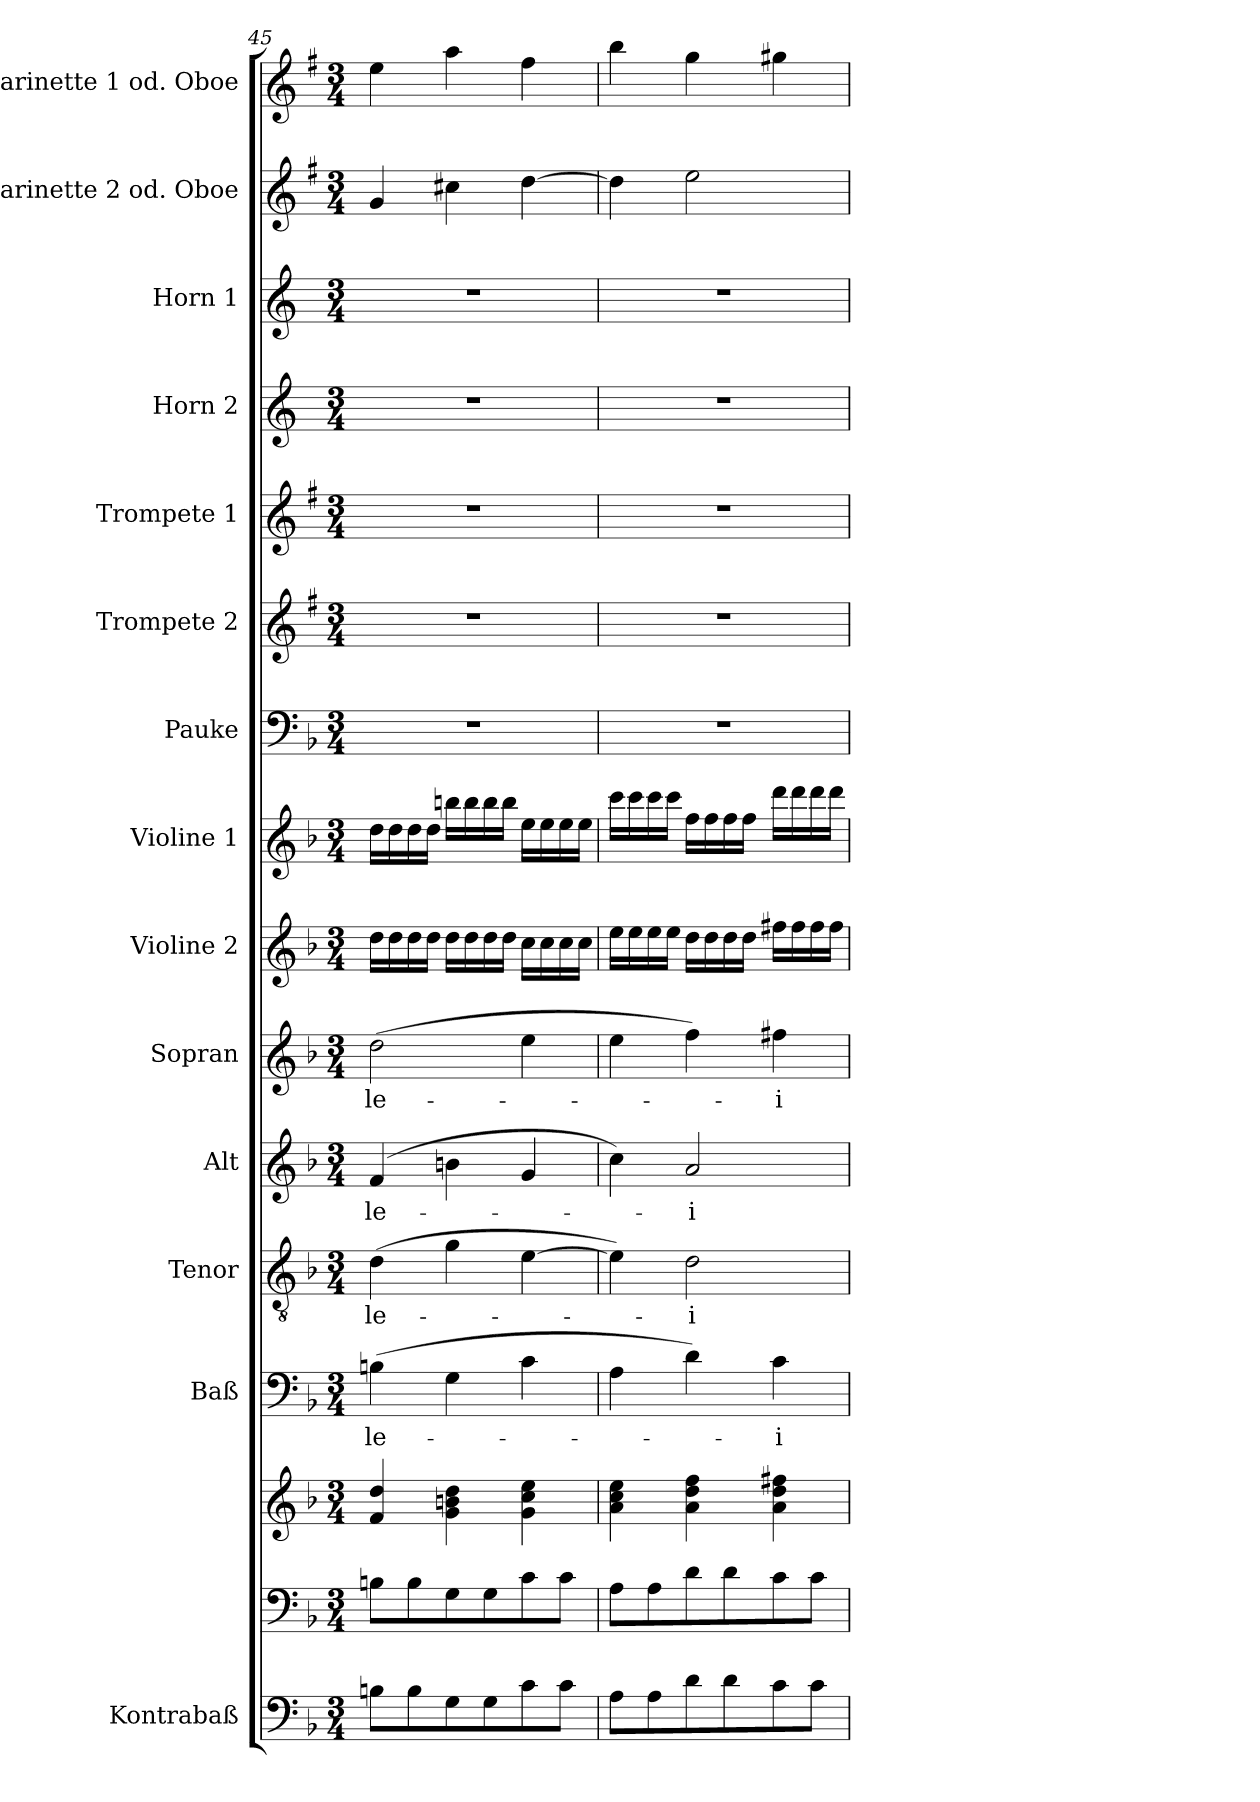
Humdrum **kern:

**kern	**kern	**kern	**kern	**text	**kern	**text	**kern	**text	**kern	**text	**kern	**kern	**kern	**kern	**kern	**kern	**kern	**kern	**kern
*part15	*part14	*part14	*part13	*part13	*part12	*part12	*part11	*part11	*part10	*part10	*part9	*part8	*part7	*part6	*part5	*part4	*part3	*part2	*part1
*staff16	*staff15	*staff14	*staff13	*staff13	*staff12	*staff12	*staff11	*staff11	*staff10	*staff10	*staff9	*staff8	*staff7	*staff6	*staff5	*staff4	*staff3	*staff2	*staff1
*I"Kontrabaß	*	*	*I"Baß	*	*I"Tenor	*	*I"Alt	*	*I"Sopran	*	*I"Violine 2	*I"Violine 1	*I"Pauke	*I"Trompete 2	*I"Trompete 1	*I"Horn 2	*I"Horn 1	*I"Klarinette 2 od. Oboe	*I"Klarinette 1 od. Oboe
*	*	*	*	*	*	*	*	*	*	*	*	*	*	*I'Tpt	*I'Tpt	*I'Hn	*I'Hn	*	*
*clefF4	*clefF4	*clefG2	*clefF4	*	*clefGv2	*	*clefG2	*	*clefG2	*	*clefG2	*clefG2	*clefF4	*clefG2	*clefG2	*clefG2	*clefG2	*clefG2	*clefG2
*ITrd7c12	*	*	*	*	*	*	*	*	*	*	*	*	*	*ITrd1c2	*ITrd1c2	*ITrd4c7	*ITrd4c7	*ITrd1c2	*ITrd1c2
*k[b-]	*k[b-]	*k[b-]	*k[b-]	*	*k[b-]	*	*k[b-]	*	*k[b-]	*	*k[b-]	*k[b-]	*k[b-]	*k[b-]	*k[b-]	*k[b-]	*k[b-]	*k[b-]	*k[b-]
*F:	*F:	*F:	*F:	*	*F:	*	*F:	*	*F:	*	*F:	*F:	*F:	*F:	*F:	*F:	*F:	*F:	*F:
*M3/4	*M3/4	*M3/4	*M3/4	*	*M3/4	*	*M3/4	*	*M3/4	*	*M3/4	*M3/4	*M3/4	*M3/4	*M3/4	*M3/4	*M3/4	*M3/4	*M3/4
=45	=45	=45	=45	=45	=45	=45	=45	=45	=45	=45	=45	=45	=45	=45	=45	=45	=45	=45	=45
!	!	!	!	!LO:LY:b	!	!LO:LY:b	!	!LO:LY:b	!	!LO:LY:b	!	!	!	!	!	!	!	!	!
8BBn\L	8Bn\L	4f/ 4dd/	(>4Bn\	-le-	(>4d\	-le-	(4f/	-le-	(>2dd\	-le-	16dd\LL	16dd\LL	2.r	2.r	2.r	2.r	2.r	4f/	4dd\
.	.	.	.	.	.	.	.	.	.	.	16dd\	16dd\	.	.	.	.	.	.	.
8BB\	8B\	.	.	.	.	.	.	.	.	.	16dd\	16dd\	.	.	.	.	.	.	.
.	.	.	.	.	.	.	.	.	.	.	16dd\JJ	16dd\JJ	.	.	.	.	.	.	.
8GG\	8G\	4g\ 4bn\ 4dd\	4G\	.	4g\	.	4bn\	.	.	.	16dd\LL	16bbn\LL	.	.	.	.	.	4bn\	4gg\
.	.	.	.	.	.	.	.	.	.	.	16dd\	16bb\	.	.	.	.	.	.	.
8GG\	8G\	.	.	.	.	.	.	.	.	.	16dd\	16bb\	.	.	.	.	.	.	.
.	.	.	.	.	.	.	.	.	.	.	16dd\JJ	16bb\JJ	.	.	.	.	.	.	.
8C\	8c\	4g\ 4cc\ 4ee\	4c\	.	[4e\	.	4g/	.	4ee\	.	16cc\LL	16ee\LL	.	.	.	.	.	[4cc\	4ee\
.	.	.	.	.	.	.	.	.	.	.	16cc\	16ee\	.	.	.	.	.	.	.
8C\J	8c\J	.	.	.	.	.	.	.	.	.	16cc\	16ee\	.	.	.	.	.	.	.
.	.	.	.	.	.	.	.	.	.	.	16cc\JJ	16ee\JJ	.	.	.	.	.	.	.
=46	=46	=46	=46	=46	=46	=46	=46	=46	=46	=46	=46	=46	=46	=46	=46	=46	=46	=46	=46
8AA\L	8A\L	4a\ 4cc\ 4ee\	4A\	.	4e\])	.	4cc\)	.	4ee\	.	16ee\LL	16ccc\LL	2.r	2.r	2.r	2.r	2.r	4cc\]	4aa\
.	.	.	.	.	.	.	.	.	.	.	16ee\	16ccc\	.	.	.	.	.	.	.
8AA\	8A\	.	.	.	.	.	.	.	.	.	16ee\	16ccc\	.	.	.	.	.	.	.
.	.	.	.	.	.	.	.	.	.	.	16ee\JJ	16ccc\JJ	.	.	.	.	.	.	.
!	!	!	!	!	!	!LO:LY:b	!	!LO:LY:b	!	!	!	!	!	!	!	!	!	!	!
8D\	8d\	4a\ 4dd\ 4ff\	4d\)	.	2d\	-i-	2a/	-i-	4ff\)	.	16dd\LL	16ff\LL	.	.	.	.	.	2dd\	4ff\
.	.	.	.	.	.	.	.	.	.	.	16dd\	16ff\	.	.	.	.	.	.	.
8D\	8d\	.	.	.	.	.	.	.	.	.	16dd\	16ff\	.	.	.	.	.	.	.
.	.	.	.	.	.	.	.	.	.	.	16dd\JJ	16ff\JJ	.	.	.	.	.	.	.
!	!	!	!	!LO:LY:b	!	!	!	!	!	!LO:LY:b	!	!	!	!	!	!	!	!	!
8C\	8c\	4a\ 4dd\ 4ff#X\	4c\	-i-	.	.	.	.	4ff#X\	-i-	16ff#X\LL	16ddd\LL	.	.	.	.	.	.	4ff#X\
.	.	.	.	.	.	.	.	.	.	.	16ff#\	16ddd\	.	.	.	.	.	.	.
8C\J	8c\J	.	.	.	.	.	.	.	.	.	16ff#\	16ddd\	.	.	.	.	.	.	.
.	.	.	.	.	.	.	.	.	.	.	16ff#\JJ	16ddd\JJ	.	.	.	.	.	.	.
=	=	=	=	=	=	=	=	=	=	=	=	=	=	=	=	=	=	=	=
*-	*-	*-	*-	*-	*-	*-	*-	*-	*-	*-	*-	*-	*-	*-	*-	*-	*-	*-	*-
